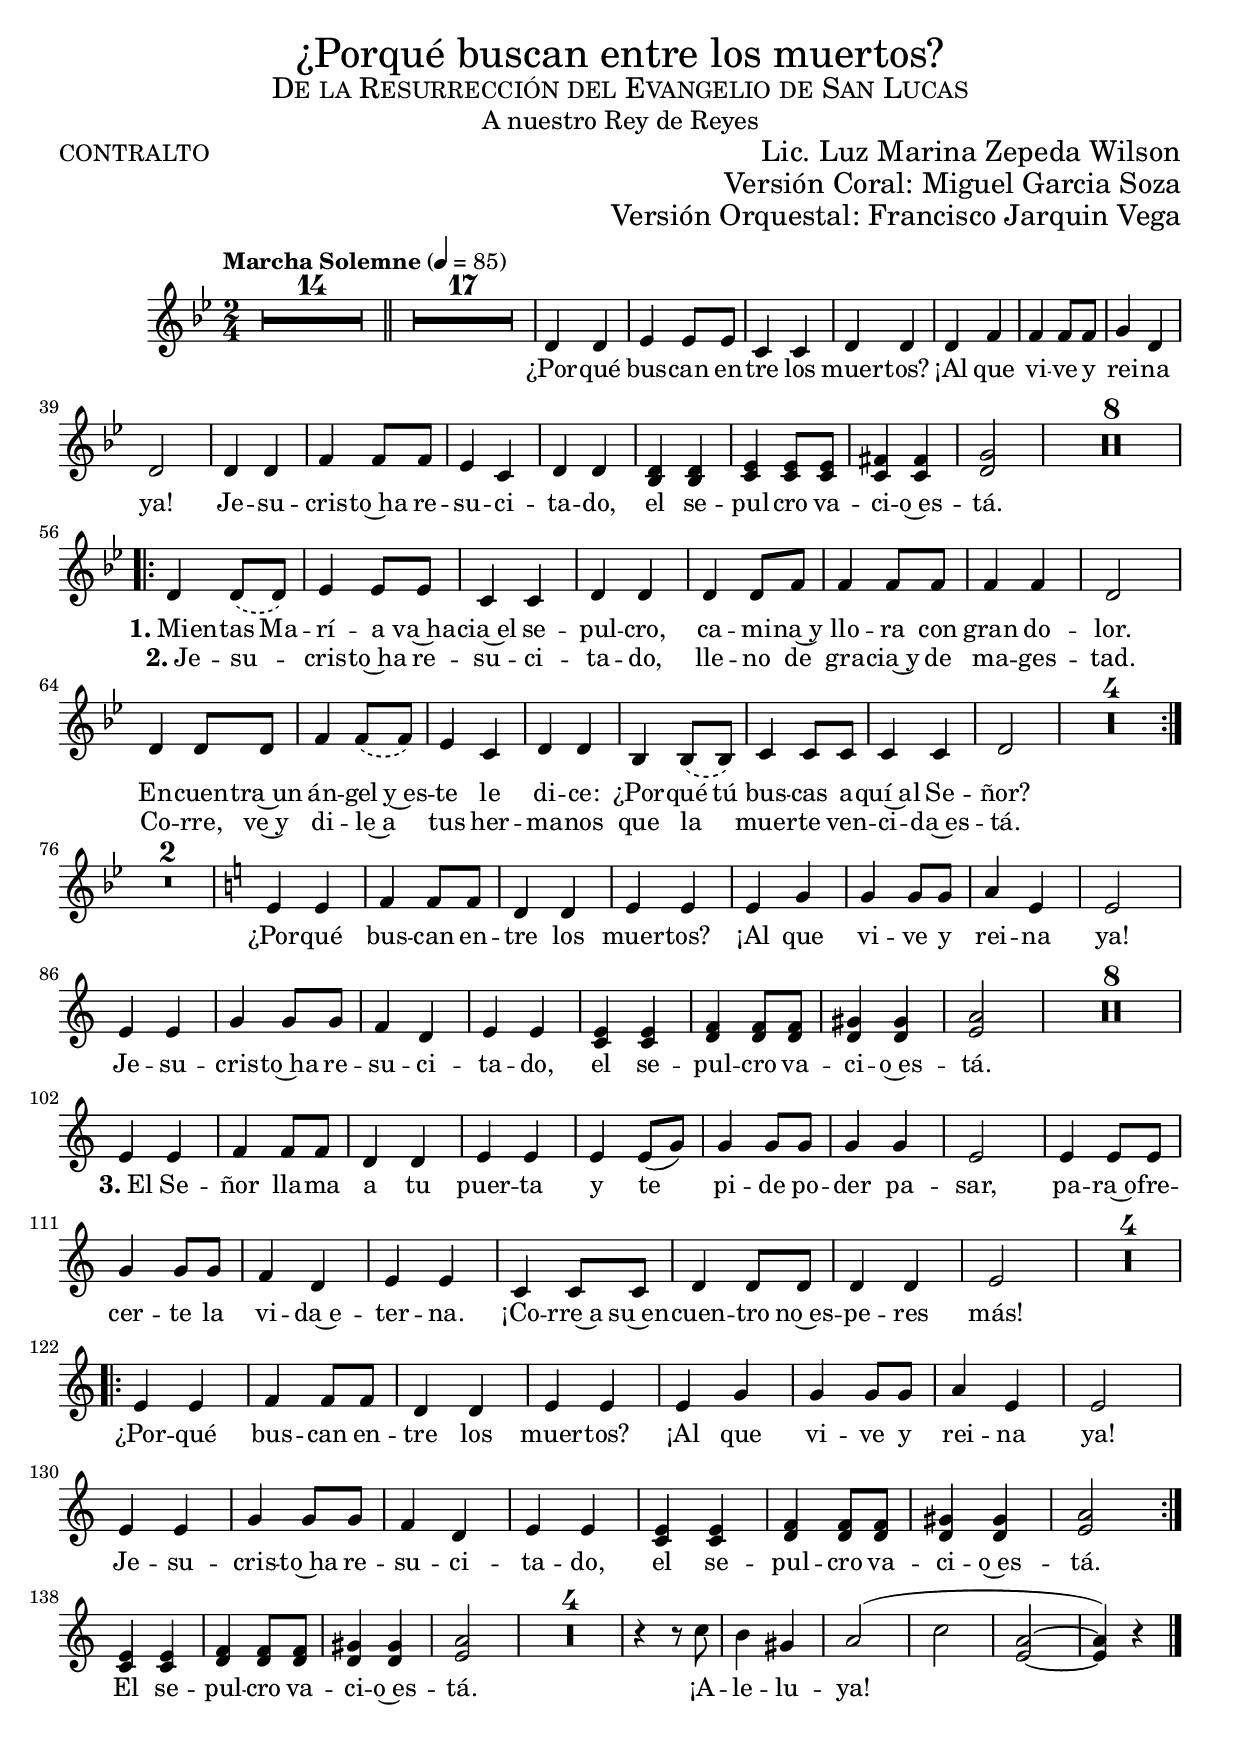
% Porque buscan entre los muertos - Contalto
% by serachsam

\language "espanol"
\version "2.23.2"

% --- Global parameters
%particle = 0
%jump = \break
%time = 4

% --- Includes
\include "global.ily"
alto = \relative do'' {
  \compressEmptyMeasures
  \dynamicUp

  R2*31 | %32
  re,4 re |
  mib4 mib8 mib |
  do4 do |
  re4 re |
  re4 fa |
  fa4 fa8 fa |
  sol4 re |
  re2 |
  re4 re |
  fa4 fa8 fa |
  mib4 do |
  re4 re |
  <sib re>4 <sib re> |
  <do mib>4 <do mib>8 <do mib> |
  <do fas>4 <do fas> |
  <re sol>2 |
  R2*8 | \break
  re4 
  \set melismaBusyProperties = #'()
  \slurDashed
  re8( re) |
  mib4 mib8 mib |
  do4 do |
  re4 re |
  re4 re8 fa |
  fa4 fa8 fa |
  fa4 fa |
  re2 |
  re4 re8 re |
  fa4 fa8( fa) |
  mib4 do |
  re4 re |
  sib4 sib8( sib) |
  do4 do8 do |
  do4 do |
  re2 |
  R2*4 | \break
  R2*2 |
  mi4 mi |
  fa4 fa8 fa |
  re4 re |
  mi4 mi |
  mi4 sol |
  sol4 sol8 sol |
  la4 mi |
  mi2 |
  mi4 mi |
  sol4 sol8 sol |
  fa4 re |
  mi4 mi |
  <do mi>4 <do mi> |
  <re fa>4 <re fa>8 <re fa> |
  <re sols>4 <re sols> |
  <mi la>2 |
  R2*8 | \break
  mi4 mi |
  fa4 fa8 fa |
  re4 re |
  mi4 mi |
  mi4 
  \slurSolid
  mi8( sol) |
  sol4 sol8 sol |
  sol4 sol |
  mi2 |
  mi4 mi8 mi |
  sol4 sol8 sol |
  fa4 re |
  mi4 mi |
  do4 do8 do |
  re4 re8 re |
  re4 re |
  mi2 |
  R2*4 | \break
  mi4 mi |
  fa4 fa8 fa |
  re4 re |
  mi4 mi |
  mi4 sol |
  sol4 sol8 sol |
  la4 mi |
  mi2 |
  mi4 mi |
  sol4 sol8 sol |
  fa4 re |
  mi4 mi |
  <do mi>4 <do mi> |
  <re fa>4 <re fa>8 <re fa> |
  <re sols>4 <re sols> |
  <mi la>2 | \break
  <do mi>4 <do mi> |
  <re fa>4 <re fa>8 <re fa> |
  <re sols>4 <re sols> |
  <mi la>2 |
  R2*4 |
  r4 r8 do' |
  si4 sols |
  la2( |
  do2 |
  <la mi>2~ |
  <la mi>4) r |
}

alto-lyrics = \lyricmode {
¿Por -- qué bus -- can en -- tre los muer -- tos?
  ¡Al que vi -- ve y rei -- na ya!
  Je -- su -- cris -- to~ha re -- su -- ci -- ta -- do,
  el se -- pul -- cro va -- ci -- o~es -- tá.

  <<
    {
      \markup{\bold "1." "Mien"} -- tas Ma -- rí -- a va~ha -- cia~el se -- pul -- cro,
      ca -- mi -- na~y llo -- ra con gran do -- lor.
      En -- cuen -- tra~un án -- gel y~es -- te le di -- ce:
      ¿Por -- qué tú bus -- cas a -- quí~al Se -- ñor?
    }
    \new Lyrics {
      \set associatedVoice = "soprano"
      \markup{\bold "2." "Je"} -- su -- _ cris -- to~ha re -- su -- ci -- ta -- do,
      lle -- no de gra -- cia~y de ma -- ges -- tad.
      Co -- rre, ve~y di -- le~a _ tus her -- ma -- nos
      que la _ muer -- te ven -- ci -- da~es -- tá.
    }
  >>

  ¿Por -- qué bus -- can en -- tre los muer -- tos?
  ¡Al que vi -- ve y rei -- na ya!
  Je -- su -- cris -- to~ha re -- su -- ci -- ta -- do,
  el se -- pul -- cro va -- ci -- o~es -- tá.

  \markup{\bold "3." "El"} Se -- ñor lla -- ma a tu puer -- ta
  y te _ pi -- de po -- der pa -- sar,
  pa -- ra~o -- fre -- cer -- te la vi -- da~e -- ter -- na.
  ¡Co -- rre~a su~en -- cuen -- tro no~es -- pe -- res más!

  ¿Por -- qué bus -- can en -- tre los muer -- tos?
  ¡Al que vi -- ve y rei -- na ya!
  Je -- su -- cris -- to~ha re -- su -- ci -- ta -- do,
  el se -- pul -- cro va -- ci -- o~es -- tá.

  El se -- pul -- cro va -- ci -- o~es -- tá. ¡A -- le -- lu -- ya!
}

% \include "metronome.ily"

% --- Global size
%#(set-global-staff-size \size)

% --- Header
\markup { \fill-line { \center-column { \fontsize #5 \title \fontsize #2 \smallCaps \subtitle \fontsize #1 \subsubtitle } } }
\markup { \fill-line { "CONTRALTO" \right-column { \fontsize #2 \autor } } }
\markup { \fill-line { " " \right-column { \fontsize #2 \arranger } } }
\markup { \fill-line { " " \right-column { \fontsize #2 \other } } }
\header {
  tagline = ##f
  breakbefore = ##t
}

% --- Music

% --- Harmony

% --- Sheet
\score {
  <<
    \new Staff {
      \set Staff.midiInstrument = #"choir aahs"
      %\set Staff.midiMaximumVolume = #1.5
      <<
        \new Voice = "alto" {
          <<
            \global
            \alto
          >>
        }
        \new Lyrics \lyricsto "alto" { \alto-lyrics }
      >>
    }
  >>
  \midi {}
  \layout {}
}

% --- Paper
\paper {
  #(set-default-paper-size "letter")
  page-breaking = #ly:page-turn-breaking
}
